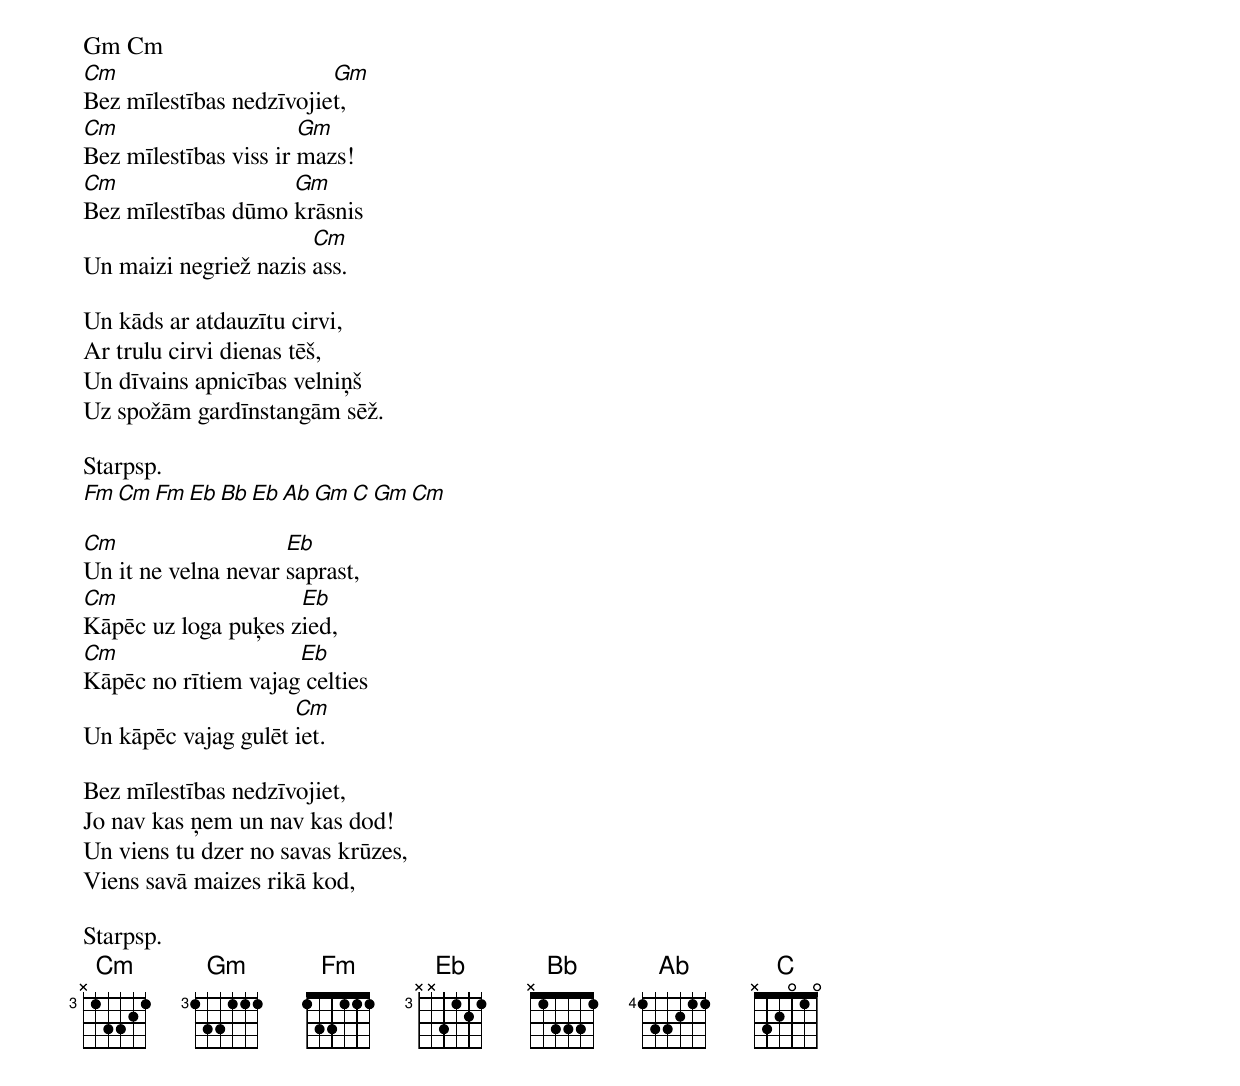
Gm Cm
Cm                       Gm
Bez mīlestības nedzīvojiet,
Cm                     Gm
Bez mīlestības viss ir mazs!
Cm                  Gm
Bez mīlestības dūmo krāsnis
                       Cm
Un maizi negriež nazis ass.

Un kāds ar atdauzītu cirvi,
Ar trulu cirvi dienas tēš,
Un dīvains apnicības velniņš
Uz spožām gardīnstangām sēž.

Starpsp.
Fm Cm Fm Eb Bb Eb Ab Gm C Gm Cm

Cm                   Eb
Un it ne velna nevar saprast,
Cm                   Eb
Kāpēc uz loga puķes zied,
Cm                   Eb
Kāpēc no rītiem vajag celties
                     Cm
Un kāpēc vajag gulēt iet.

Bez mīlestības nedzīvojiet,
Jo nav kas ņem un nav kas dod!
Un viens tu dzer no savas krūzes,
Viens savā maizes rikā kod,

Starpsp.
